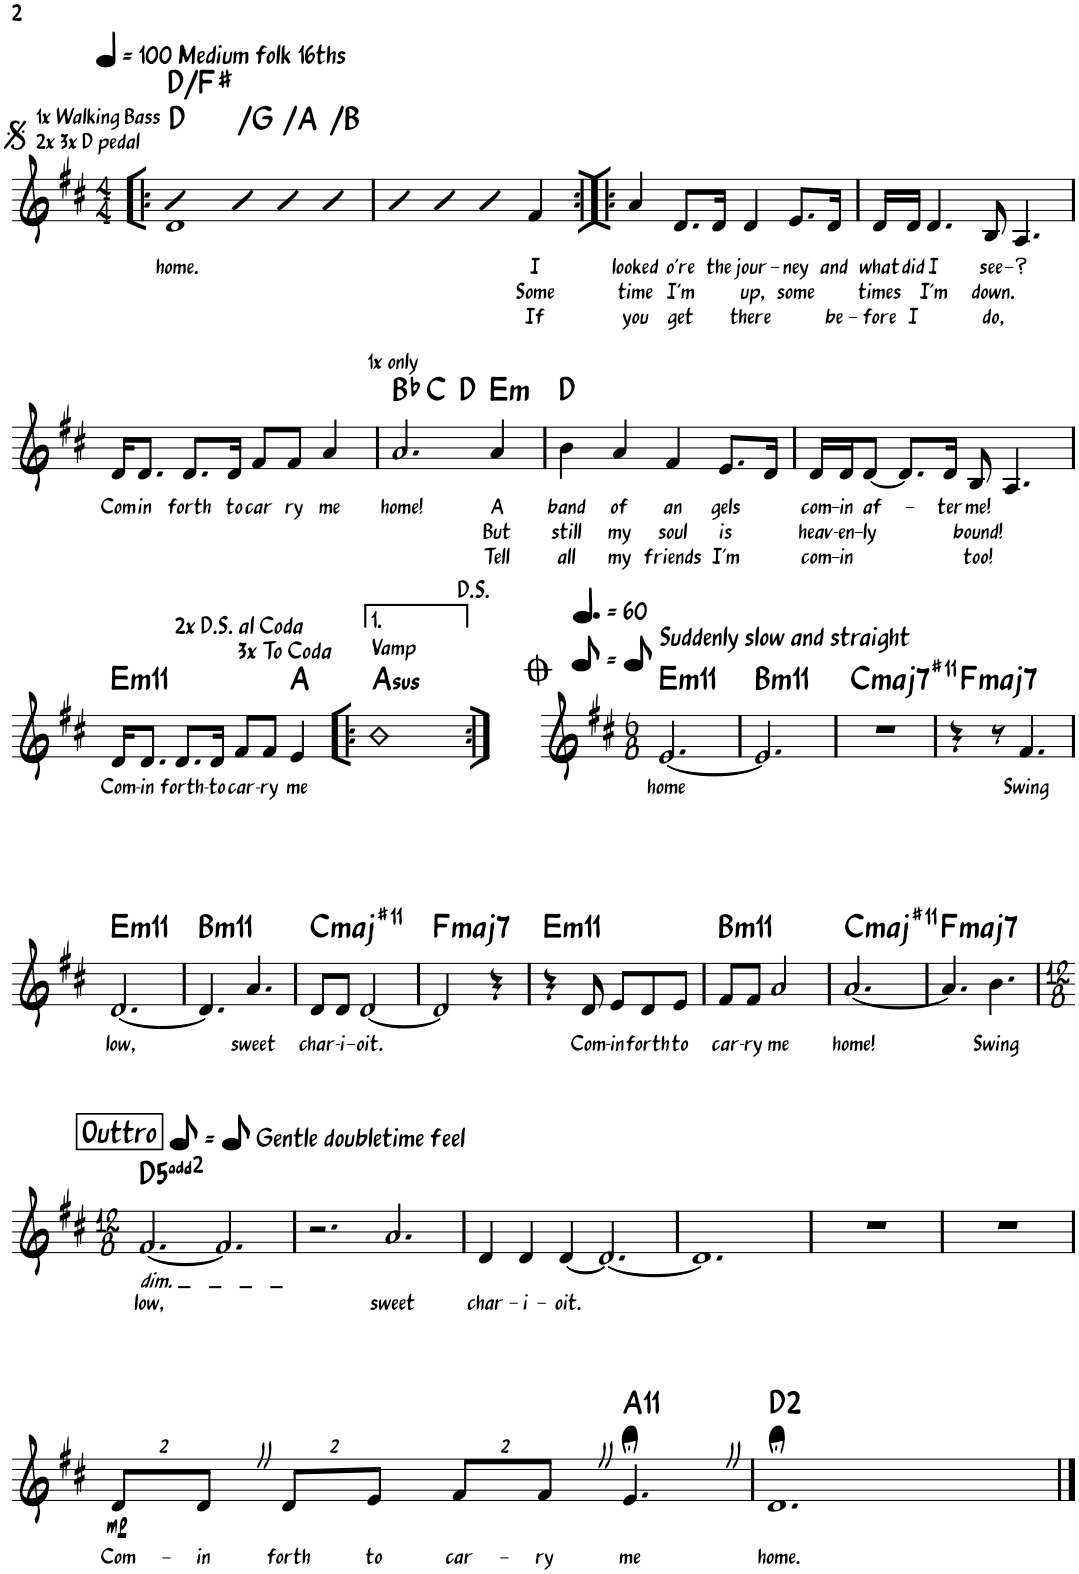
**kern	**text	**text	**text	**dynam	**harte
*part1	*part1	*part1	*part1	*part1	*part1
*staff1	*staff1	*staff1	*staff1	*staff1	*
*I"Piano	*	*	*	*	*
*I'Pno.	*	*	*	*	*
!!LO:PB:g=z
*clefG2	*	*	*	*	*
*k[f#c#]	*	*	*	*	*
*M4/4	*	*	*	*	*
*MM100	*	*	*	*	*
=28!|:	=28!|:	=28!|:	=28!|:	=28!|:	=28!|:
!LO:TX:a:B:t=Medium folk 16ths	!	!	!	!	!
!LO:TX:a:t=1x Walking Bass	!	!	!	!	!
!LO:TX:a:t=2x 3x D pedal	!	!	!	!	!
!	!LO:LY:b	!	!	!	!
*^	*	*	*	*	*
1d	4b	home.	.	.	.	D:maj D:maj/3
!	!	!	!	!	!	!LO:H:kt=N.C.
.	4b	.	.	.	.	N
!	!	!	!	!	!	!LO:H:kt=N.C.
.	4b	.	.	.	.	N
!	!	!	!	!	!	!LO:H:kt=N.C.
.	4b	.	.	.	.	N
*v	*v	*	*	*	*	*
=29	=29	=29	=29	=29	=29
4b	.	.	.	.	.
4b	.	.	.	.	.
4b	.	.	.	.	.
!	!LO:LY:b	!LO:LY:b	!LO:LY:b	!	!
4f#/	I	Some	If	.	.
=30:|!|:	=30:|!|:	=30:|!|:	=30:|!|:	=30:|!|:	=30:|!|:
!	!LO:LY:b	!LO:LY:b	!LO:LY:b	!	!
4a/	looked	time	you	.	.
!	!LO:LY:b	!LO:LY:b	!LO:LY:b	!	!
8.d/L	o're	I'm	get	.	.
!	!LO:LY:b	!	!	!	!
16d/Jk	the	.	.	.	.
!	!LO:LY:b	!LO:LY:b	!LO:LY:b	!	!
4d/	jour-	up,	there	.	.
!	!LO:LY:b	!LO:LY:b	!	!	!
8.e/L	-ney	some	.	.	.
!	!LO:LY:b	!	!LO:LY:b	!	!
16d/Jk	and	.	be-	.	.
=31	=31	=31	=31	=31	=31
!	!LO:LY:b	!LO:LY:b	!LO:LY:b	!	!
16d/LL	what	times	-fore	.	.
!	!LO:LY:b	!	!LO:LY:b	!	!
16d/JJ	did	.	I	.	.
!	!LO:LY:b	!LO:LY:b	!	!	!
4.d/	I	I'm	.	.	.
!	!LO:LY:b	!LO:LY:b	!LO:LY:b	!	!
8B/	see-	down.	do,	.	.
!	!LO:LY:b	!	!	!	!
4.A/	-?	.	.	.	.
!!LO:LB:g=z
=32	=32	=32	=32	=32	=32
!	!LO:LY:b	!	!	!	!
16d/KL	Com	.	.	.	.
!	!LO:LY:b	!	!	!	!
8.d/J	in	.	.	.	.
!	!LO:LY:b	!	!	!	!
8.d/L	forth	.	.	.	.
!	!LO:LY:b	!	!	!	!
16d/Jk	to	.	.	.	.
!	!LO:LY:b	!	!	!	!
8f#/L	car	.	.	.	.
!	!LO:LY:b	!	!	!	!
8f#/J	ry	.	.	.	.
!	!LO:LY:b	!	!	!	!
4a/	me	.	.	.	.
=33	=33	=33	=33	=33	=33
!LO:TX:a:t=1x only	!	!	!	!	!
!	!LO:LY:b	!	!	!	!
*^	*	*	*	*	*
*	*^	*	*	*	*	*
2.a/	4ryy	2ryy	home!	.	.	.	Bb:maj
.	2.ryy	.	.	.	.	.	C:maj
.	.	2ryy	.	.	.	.	D:maj
!	!	!	!LO:LY:b	!LO:LY:b	!LO:LY:b	!	!LO:H:kt=m
4a/	.	.	A	But	Tell	.	E:min
=34	=34	=34	=34	=34	=34	=34	=34
!	!	!	!LO:LY:b	!LO:LY:b	!LO:LY:b	!	!
*v	*v	*v	*	*	*	*	*
4b\	band	still	all	.	D:maj
!	!LO:LY:b	!LO:LY:b	!LO:LY:b	!	!
4a/	of	my	my	.	.
!	!LO:LY:b	!LO:LY:b	!LO:LY:b	!	!
4f#/	an	soul	friends	.	.
!	!LO:LY:b	!LO:LY:b	!LO:LY:b	!	!
8.e/L	gels	is	I'm	.	.
16d/Jk	.	.	.	.	.
=35	=35	=35	=35	=35	=35
!	!LO:LY:b	!LO:LY:b	!LO:LY:b	!	!
16d/LL	com-	heav-	com-	.	.
!	!LO:LY:b	!LO:LY:b	!LO:LY:b	!	!
16d/J	-in	-en-	-in	.	.
!	!LO:LY:b	!LO:LY:b	!	!	!
[8d/J	af-	-ly	.	.	.
8.d/L]	.	.	.	.	.
!	!LO:LY:b	!	!	!	!
16d/Jk	-ter	.	.	.	.
!	!LO:LY:b	!LO:LY:b	!LO:LY:b	!	!
8B/	me!	bound!	too!	.	.
4.A/	.	.	.	.	.
!!LO:LB:g=z
=36	=36	=36	=36	=36	=36
!	!LO:LY:b	!	!	!	!LO:H:kt=m11
16d/KL	Com-	.	.	.	E:min9(11)
!	!LO:LY:b	!	!	!	!
8.d/J	-in	.	.	.	.
!	!LO:LY:b	!	!	!	!
8.d/L	forth-	.	.	.	.
!	!LO:LY:b	!	!	!	!
16d/Jk	-to	.	.	.	.
!	!LO:LY:b	!	!	!	!
8f#/L	car-	.	.	.	.
!	!LO:LY:b	!	!	!	!
8f#/J	-ry	.	.	.	.
!	!LO:LY:b	!	!	!	!
4e/	me	.	.	.	A:maj
!LO:TX:a:t=2x D.S. al Coda	!	!	!	!	!
!LO:TX:a:t=3x To Coda	!	!	!	!	!
=37!|:	=37!|:	=37!|:	=37!|:	=37!|:	=37!|:
!LO:TX:a:t=Vamp	!	!	!	!	!LO:H:kt=sus
1b	.	.	.	.	A:sus4
=38:|!	=38:|!	=38:|!	=38:|!	=38:|!	=38:|!
*M6/8	*	*	*	*	*
*MM90	*	*	*	*	*
!LO:TX:a:B:t=Suddenly slow and straight	!	!	!	!	!
!	!LO:LY:b	!	!	!	!LO:H:kt=m11
[2.e/	home	.	.	.	E:min9(11)
=39	=39	=39	=39	=39	=39
!	!	!	!	!	!LO:H:kt=m11
2.e/]	.	.	.	.	B:min9(11)
=40	=40	=40	=40	=40	=40
!	!	!	!	!	!LO:H:kt=maj7
2.r	.	.	.	.	C:maj7(#11)
=41	=41	=41	=41	=41	=41
!	!	!	!	!	!LO:H:kt=maj7
4r	.	.	.	.	F:maj7
8r	.	.	.	.	.
!	!LO:LY:b	!	!	!	!
4.f#/	Swing	.	.	.	.
!!LO:LB:g=z
=42	=42	=42	=42	=42	=42
!	!LO:LY:b	!	!	!	!LO:H:kt=m11
[2.d/	low,	.	.	.	E:min9(11)
=43	=43	=43	=43	=43	=43
!	!	!	!	!	!LO:H:kt=m11
4.d/]	.	.	.	.	B:min9(11)
!	!LO:LY:b	!	!	!	!
4.a/	sweet	.	.	.	.
=44	=44	=44	=44	=44	=44
!	!LO:LY:b	!	!	!	!LO:H:kt=maj
8d/L	char-	.	.	.	C:maj(#11)
!	!LO:LY:b	!	!	!	!
8d/J	-i-	.	.	.	.
!	!LO:LY:b	!	!	!	!
[2d/	-oit.	.	.	.	.
=45	=45	=45	=45	=45	=45
!	!	!	!	!	!LO:H:kt=maj7
2d/]	.	.	.	.	F:maj7
4r	.	.	.	.	.
=46	=46	=46	=46	=46	=46
!	!	!	!	!	!LO:H:kt=m11
4r	.	.	.	.	E:min9(11)
!	!LO:LY:b	!	!	!	!
8d/	Com-	.	.	.	.
!	!LO:LY:b	!	!	!	!
8e/L	-in	.	.	.	.
!	!LO:LY:b	!	!	!	!
8d/	forth	.	.	.	.
!	!LO:LY:b	!	!	!	!
8e/J	to	.	.	.	.
=47	=47	=47	=47	=47	=47
!	!LO:LY:b	!	!	!	!LO:H:kt=m11
8f#/L	car-	.	.	.	B:min9(11)
!	!LO:LY:b	!	!	!	!
8f#/J	-ry	.	.	.	.
!	!LO:LY:b	!	!	!	!
2a/	me	.	.	.	.
=48	=48	=48	=48	=48	=48
!	!LO:LY:b	!	!	!	!LO:H:kt=maj
[2.a/	home!	.	.	.	C:maj(#11)
=49	=49	=49	=49	=49	=49
!	!	!	!	!	!LO:H:kt=maj7
4.a/]	.	.	.	.	F:maj7
!	!LO:LY:b	!	!	!	!
4.b\	Swing	.	.	.	.
!!LO:LB:g=z
=50	=50	=50	=50	=50	=50
!!LO:REH:place=s1:a:B:rj:fs=14:t=Outtro
*M12/8	*	*	*	*	*
*MM90	*	*	*	*	*
!LO:TX:a:B:t=Gentle doubletime feel	!	!	!	!	!
!LO:TX:b:i:t=dim.	!	!	!	!	!
!	!LO:LY:b	!	!	!	!LO:H:kt=5
[2.f#/	low,	.	.	.	D:(1,2,5)
2.f#/]	.	.	.	.	.
=51	=51	=51	=51	=51	=51
2.r	.	.	.	.	.
!	!LO:LY:b	!	!	!	!
2.a/	sweet	.	.	.	.
=52	=52	=52	=52	=52	=52
!	!LO:LY:b	!	!	!	!
4d/	char-	.	.	.	.
!	!LO:LY:b	!	!	!	!
4d/	-i-	.	.	.	.
!	!LO:LY:b	!	!	!	!
[4d/	-oit.	.	.	.	.
2.d/_	.	.	.	.	.
=53	=53	=53	=53	=53	=53
1.d]	.	.	.	.	.
=54	=54	=54	=54	=54	=54
1.r	.	.	.	.	.
=55	=55	=55	=55	=55	=55
1.r	.	.	.	.	.
!!LO:LB:g=z
=56	=56	=56	=56	=56	=56
*Xbrackettup	*	*	*	*	*
!	!LO:LY:b	!	!	!LO:DY:b	!
16%3d/L	Com-	.	.	mp	.
!	!LO:LY:b	!	!	!	!
16%3dZ/J	-in	.	.	.	.
!	!LO:LY:b	!	!	!	!
16%3d/L	forth	.	.	.	.
!	!LO:LY:b	!	!	!	!
16%3e/J	to	.	.	.	.
!	!LO:LY:b	!	!	!	!
16%3f#/L	car-	.	.	.	.
!	!LO:LY:b	!	!	!	!
16%3f#Z/J	-ry	.	.	.	.
!	!LO:LY:b	!	!	!	!LO:H:kt=11
4.e;<Z/	me	.	.	.	A:9(11)
=57	=57	=57	=57	=57	=57
!	!LO:LY:b	!	!	!	!
1.d;<	home.	.	.	.	D:maj(2)
==	==	==	==	==	==
*-	*-	*-	*-	*-	*-
